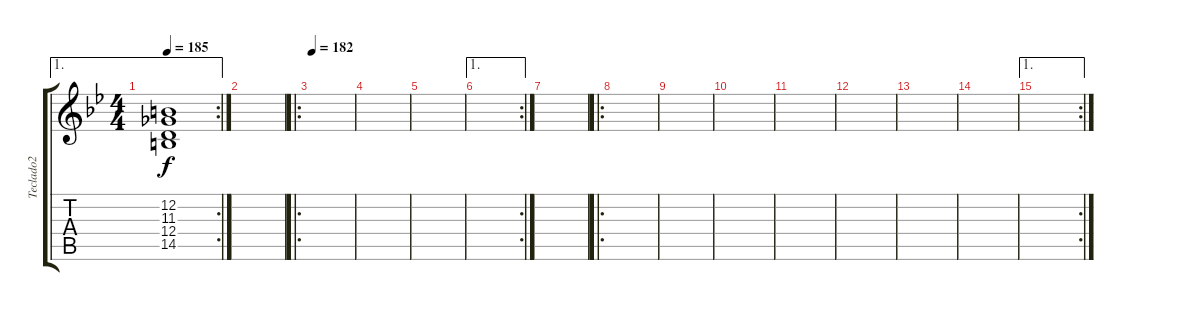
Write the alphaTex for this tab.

\track ("Teclado2" "Teclado2") {instrument choiraahs}
\staff {score tabs}
\tuning (E4 B3 G3 D3 A2 E2) {hide}
\ae 1
\rc 2
\ts (4 4)
\tempo 185
\clef g2
\ks gminor
(12.2{t} 11.3{t} 12.4{t} 14.5{t}).1{dy f} |
|
\ro
\tempo 182
|
|
|
\ae 1
\rc 2
|
|
\ro
|
|
|
|
|
|
|
\ae 1
\rc 2
